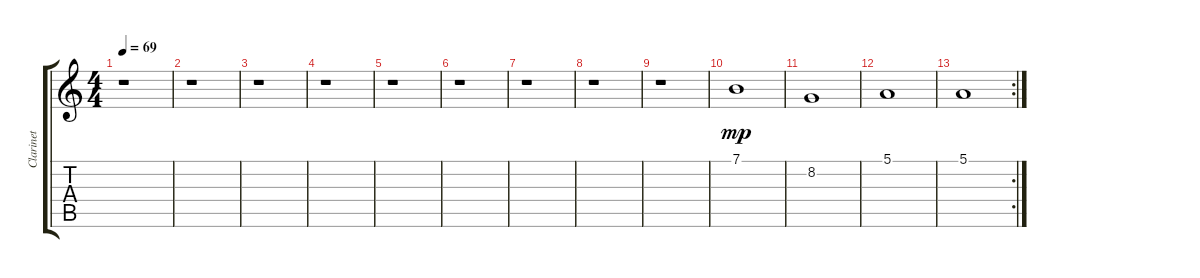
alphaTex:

\track ("Clarinet" "Clarinet") {instrument clarinet}
\staff {score tabs}
\tuning (E4 B3 G3 D3 A2 E2) {hide}
\ts (4 4)
\tempo 69
\clef g2
\ks c
r.1{dy mp} |
r.1 |
r.1 |
r.1 |
r.1 |
r.1 |
r.1 |
r.1 |
r.1 |
7.1.1 |
8.2.1 |
5.1.1 |
\rc 2
5.1.1
